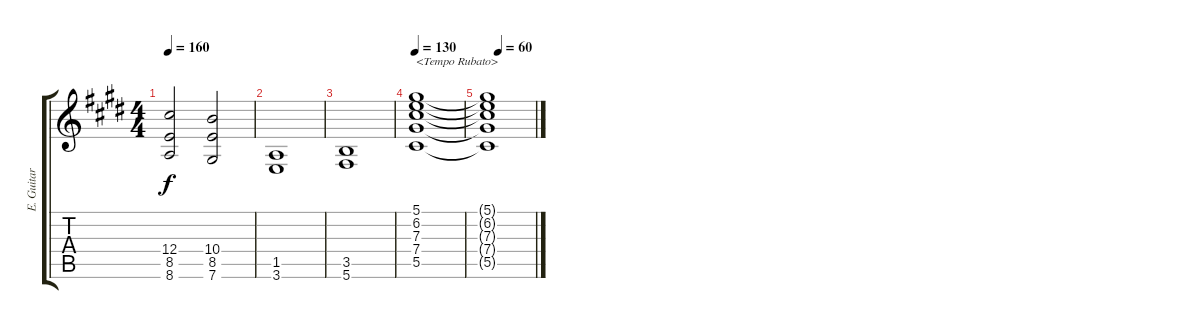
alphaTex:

\track ("E. Guitar I" "E. Guitar ") {instrument overdrivenguitar}
\staff {score tabs}
\tuning (Eb4 Bb3 Gb3 Db3 Ab2 Db2) {hide}
\ts (4 4)
\tempo 160
\clef g2
\ks e
(12.4 8.5 8.6).2{dy f} (10.4 8.5 7.6).2 |
(1.5 3.6).1 |
(3.5 5.6).1 |
\tempo 130
(5.1 6.2 7.3 7.4 5.5).1{txt "<Tempo Rubato>"} |
\tempo (60 0.25)
(5.1{t} 6.2{t} 7.3{t} 7.4{t} 5.5{t}).1
